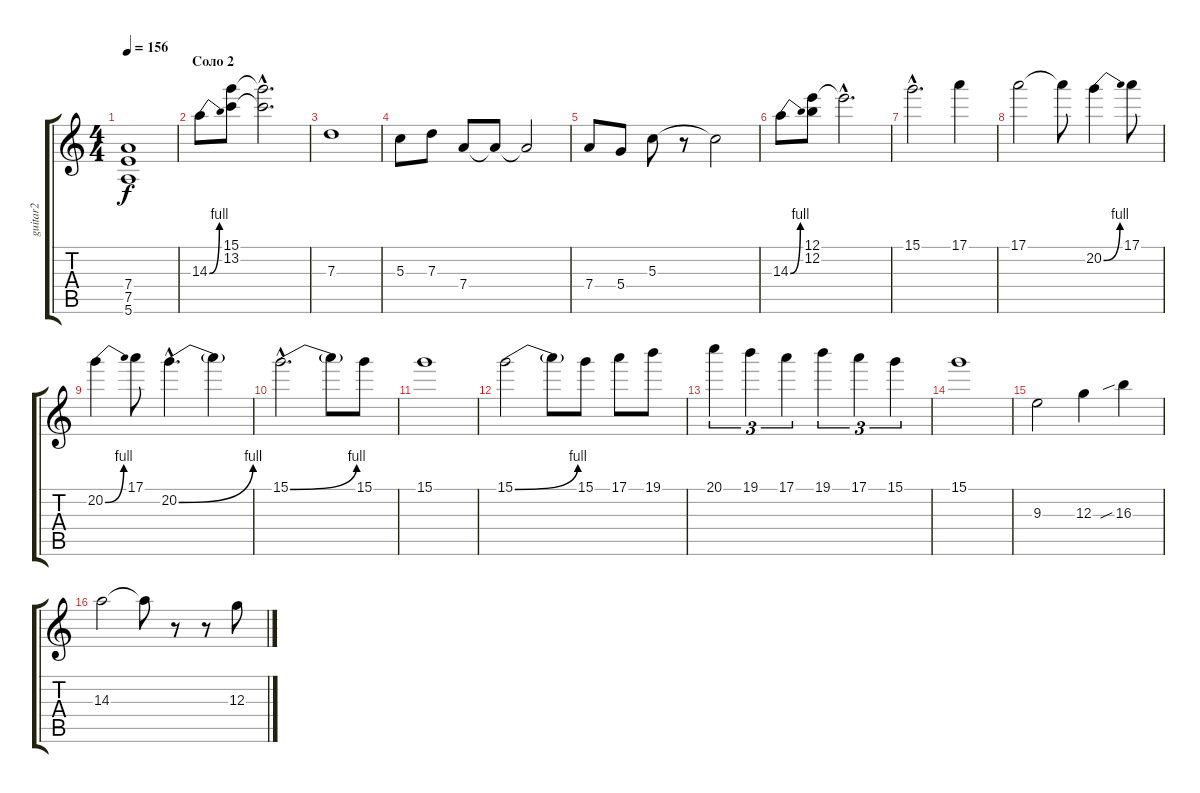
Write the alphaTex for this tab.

\track ("guitar2" "guitar2") {instrument distortionguitar}
\staff {score tabs}
\tuning (E4 B3 G3 D3 A2 E2) {hide}
\ts (4 4)
\tempo 156
\clef g2
\ks c
(7.4{t} 7.5{t} 5.6{t}).1{dy f} |
\section ("" "Соло 2")
14.3{be (bend 0 0 60 4)}.8 (15.1 13.2).8 (15.1{hac t} 13.2{hac t}).2{d} |
7.3.1 |
5.3.8 7.3.8 7.4.8 7.4{t}.8 7.4{t}.2 |
7.4.8 5.4.8 5.3.8 r.8 5.3{t}.2 |
14.3{be (bend 0 0 60 4)}.8 (12.1 12.2).8 12.1{hac t}.2{d} |
15.1{hac}.2{d} 17.1.4 |
17.1.2 17.1{t}.8 20.2{be (bend 0 0 60 4)}.4 17.1.8 |
20.2{be (bend 0 0 60 4)}.4 17.1.8 20.2{be (bend 0 0 60 4) hac}.4{d} 20.2{t}.4 |
15.1{be (bend 0 0 60 4) hac}.2{d} 15.1{t}.8 15.1.8 |
15.1.1 |
15.1{be (bend 0 0 60 4)}.2 15.1{t}.8 15.1.8 17.1.8 19.1.8 |
20.1.4{tu (3 2)} 19.1.4{tu (3 2)} 17.1.4{tu (3 2)} 19.1.4{tu (3 2)} 17.1.4{tu (3 2)} 15.1.4{tu (3 2)} |
15.1.1 |
9.3.2 12.3.4 16.3{sib}.4 |
14.3.2 14.3{t}.8 r.8 r.8 12.3.8
